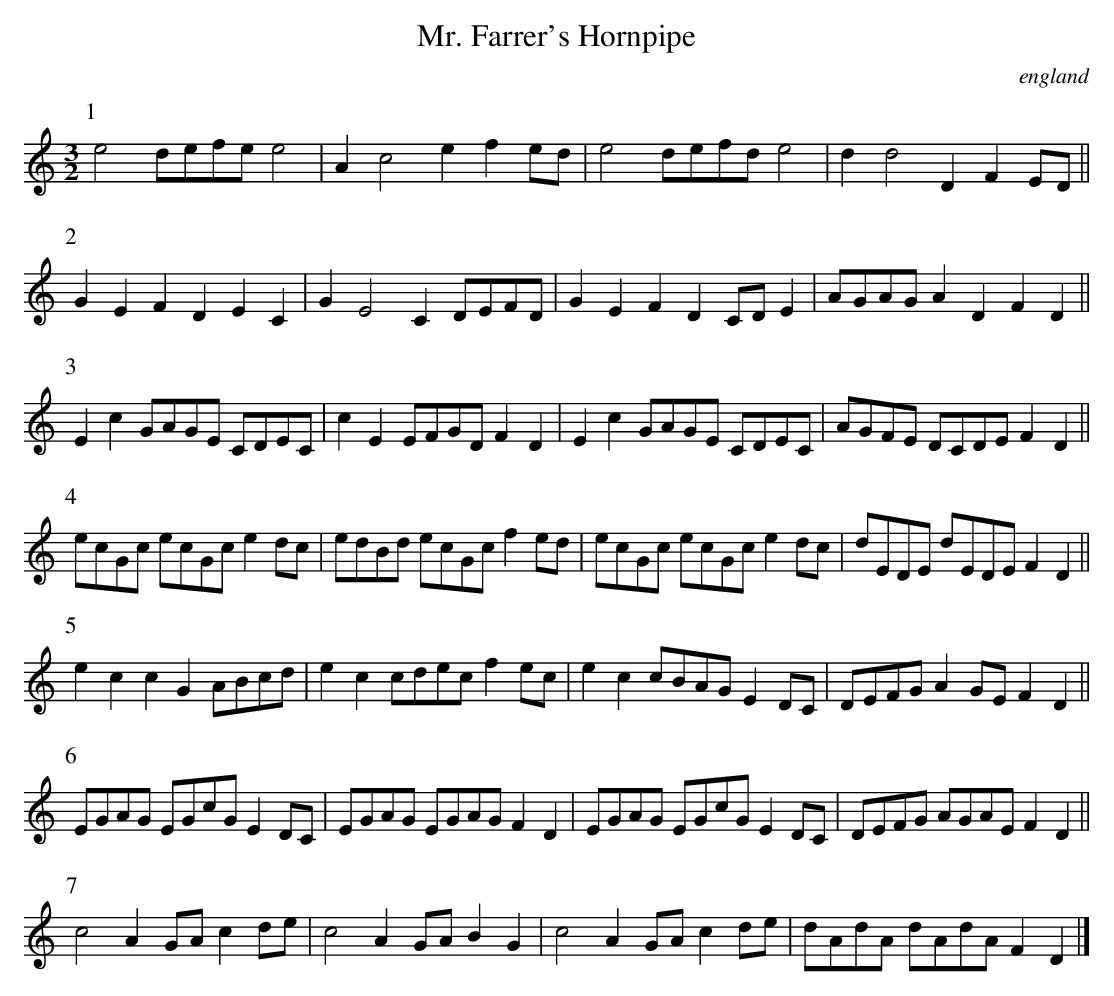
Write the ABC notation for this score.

X:1
T:Mr. Farrer's Hornpipe
O:england
M:3/2
L:1/8
K:C
P:1
e4    defe  e4   |A2 c4 e2 f2 ed|e4    defd  e4   |d2   d4 D2 F2 ED||
P:2
G2 E2 F2 D2 E2 C2|G2 E4 C2 DEFD |G2 E2 F2 D2 CD E2|AGAG A2 D2 F2 D2||
P:3
E2 c2 GAGE  CDEC |c2 E2 EFGD F2 D2|E2 c2 GAGE CDEC|AGFE  DCDE F2 D2||
P:4
ecGc  ecGc  e2 dc|edBd ecGc f2 ed|ecGc ecGc e2 dc |dEDE dEDE  F2 D2||
P:5
e2 c2 c2 G2 ABcd |e2 c2 cdec f2 ec|e2c2 cBAG E2 DC|DEFG A2 GE F2 D2||
P:6
EGAG EGcG E2 DC  |EGAG EGAG F2 D2|EGAG EGcG E2 DC |DEFG AGAE  F2 D2||
P:7
c4 A2 GA  c2 de  |c4 A2 GA B2 G2 |c4 A2 GA c2 de  |dAdA dAdA  F2 D2|]
